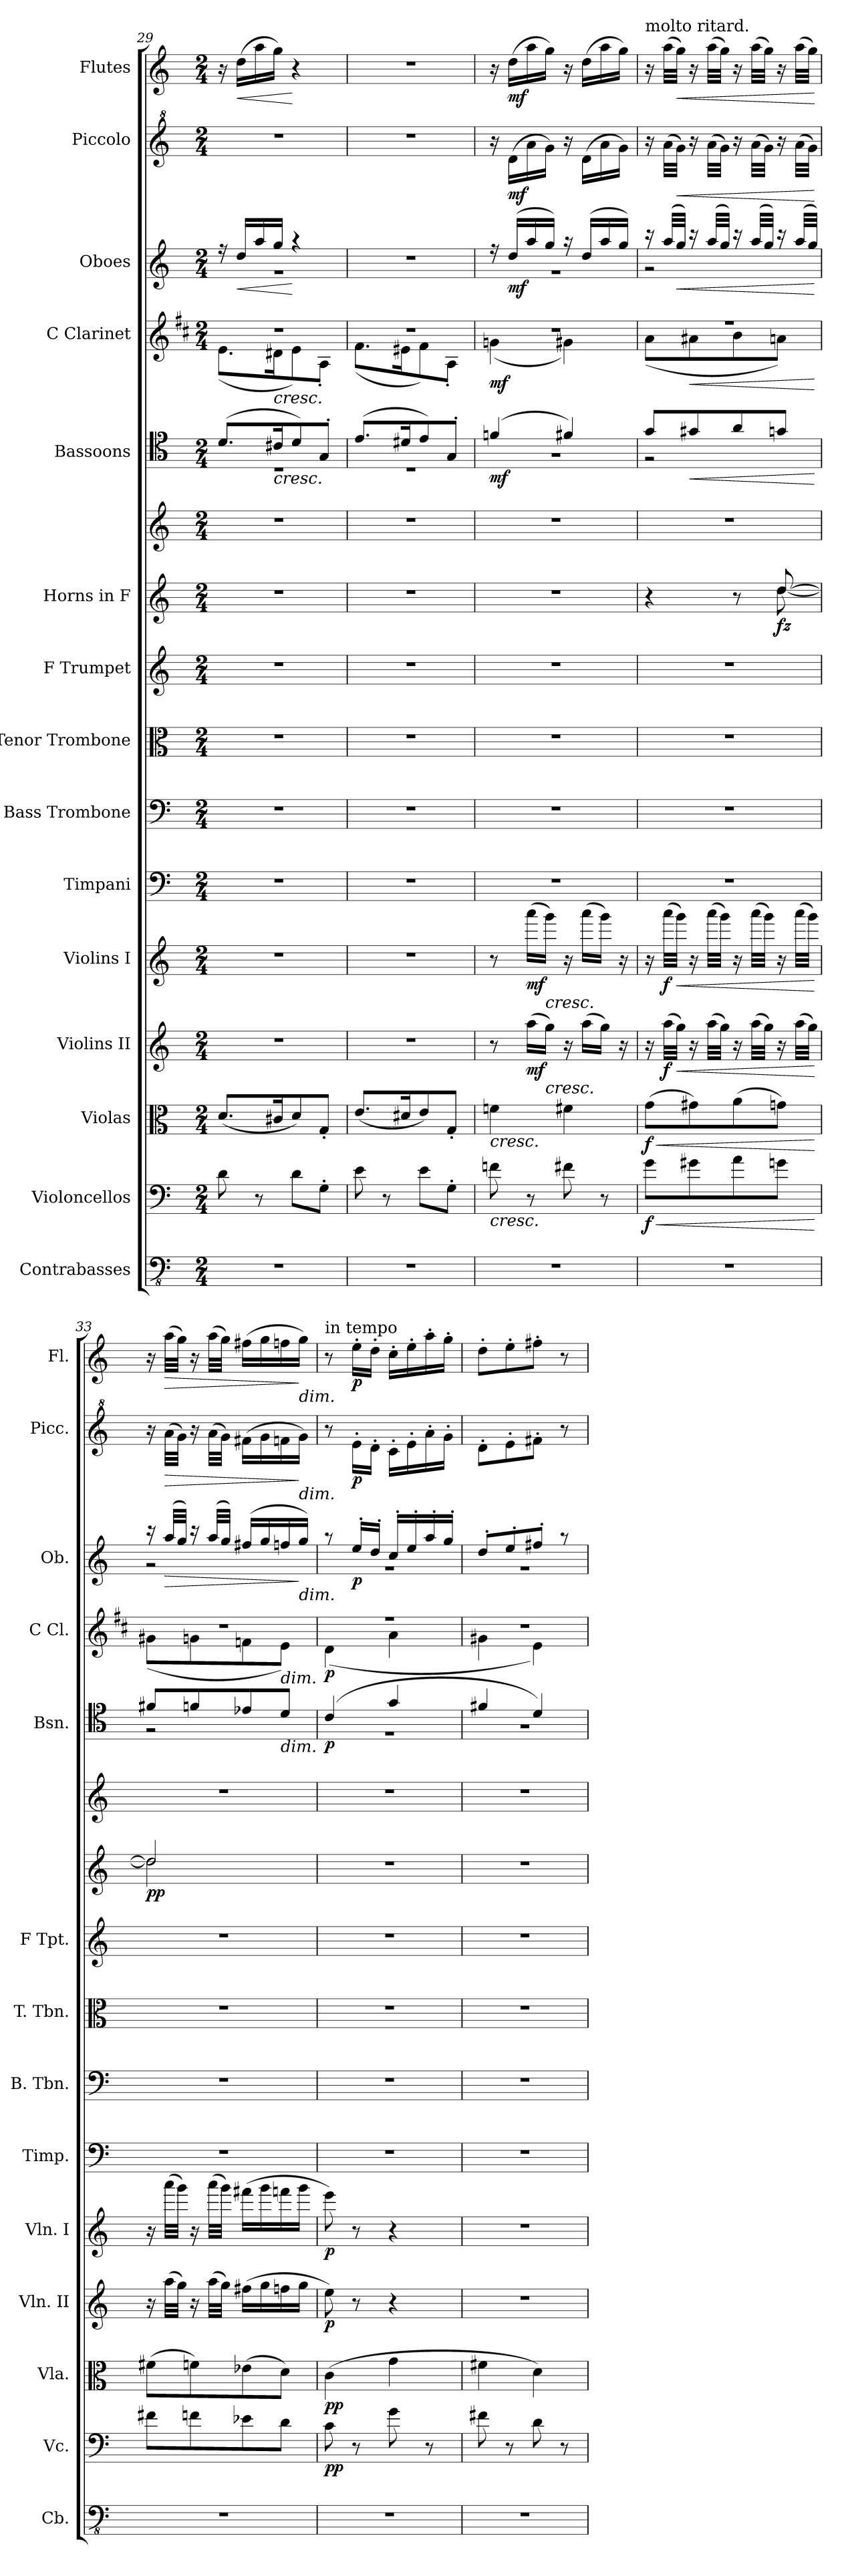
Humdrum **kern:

**kern	**kern	**dynam	**kern	**dynam	**kern	**dynam	**kern	**dynam	**kern	**kern	**kern	**kern	**kern	**kern	**dynam	**kern	**dynam	**kern	**dynam	**kern	**dynam	**kern	**dynam	**kern	**dynam
*part15	*part14	*part14	*part13	*part13	*part12	*part12	*part11	*part11	*part10	*part9	*part8	*part7	*part6	*part6	*part6	*part5	*part5	*part4	*part4	*part3	*part3	*part2	*part2	*part1	*part1
*staff16	*staff15	*staff15	*staff14	*staff14	*staff13	*staff13	*staff12	*staff12	*staff11	*staff10	*staff9	*staff8	*staff7	*staff6	*staff6/7	*staff5	*staff5	*staff4	*staff4	*staff3	*staff3	*staff2	*staff2	*staff1	*staff1
*I"Contrabasses	*I"Violoncellos	*	*I"Violas	*	*I"Violins II	*	*I"Violins I	*	*I"Timpani	*I"Bass Trombone	*I"Tenor Trombone	*I"F Trumpet	*I"Horns in F	*	*	*I"Bassoons	*	*I"C Clarinet	*	*I"Oboes	*	*I"Piccolo	*	*I"Flutes	*
*I'Cb.	*I'Vc.	*	*I'Vla.	*	*I'Vln. II	*	*I'Vln. I	*	*I'Timp.	*I'B. Tbn.	*I'T. Tbn.	*I'F Tpt.	*	*	*	*I'Bsn.	*	*I'C Cl.	*	*I'Ob.	*	*I'Picc.	*	*I'Fl.	*
*clefFv4	*clefF4	*	*clefC3	*	*clefG2	*	*clefG2	*	*clefF4	*clefF4	*clefC3	*clefG2	*clefG2	*clefG2	*	*clefC4	*	*clefG2	*	*clefG2	*	*clefG^2	*	*clefG2	*
*ITrd7c12	*	*	*	*	*	*	*	*	*	*	*	*ITrd-3c-5	*ITrd4c7	*ITrd4c7	*	*	*	*ITrd1c2	*	*	*	*ITrd-7c-12	*	*	*
*k[]	*k[]	*	*k[]	*	*k[]	*	*k[]	*	*k[]	*k[]	*k[]	*k[b-]	*k[b-]	*k[b-]	*	*k[]	*	*k[]	*	*k[]	*	*k[]	*	*k[]	*
*M2/4	*M2/4	*	*M2/4	*	*M2/4	*	*M2/4	*	*M2/4	*M2/4	*M2/4	*M2/4	*M2/4	*M2/4	*	*M2/4	*	*M2/4	*	*M2/4	*	*M2/4	*	*M2/4	*
=29	=29	=29	=29	=29	=29	=29	=29	=29	=29	=29	=29	=29	=29	=29	=29	=29	=29	=29	=29	=29	=29	=29	=29	=29	=29
*	*	*	*	*	*	*	*	*	*	*	*	*	*	*	*	*^	*	*^	*	*^	*	*	*	*	*
2r	8d\	.	(<8.d/L	.	2r	.	2r	.	2r	2r	2r	2r	2r	2r	.	(>8.d/L	2r	.	2r	(<8.d\L	.	16r	2r	.	2r	.	16r	.
!	!	!	!	!	!	!	!	!	!	!	!	!	!	!	!	!	!	!	!	!	!	!	!	!LO:HP:b	!	!	!	!LO:HP:b
.	.	.	.	.	.	.	.	.	.	.	.	.	.	.	.	.	.	.	.	.	.	16dd/LL	.	<	.	.	(>16dd\LL	<
.	8r	.	.	.	.	.	.	.	.	.	.	.	.	.	.	.	.	.	.	.	.	16aa/	.	.	.	.	16aa\	.
!	!	!	!	!	!	!	!	!	!	!	!	!	!	!	!	!	!	!LO:HP:b	!	!	!LO:HP:b	!	!	!	!	!	!	!
.	.	.	16c#X/K	.	.	.	.	.	.	.	.	.	.	.	.	16c#X/K	.	<	.	16c#X\K	<	16gg/JJ	.	.	.	.	16gg\JJ)	.
.	8d\L	.	8d/)	.	.	.	.	.	.	.	.	.	.	.	.	8d/)	.	.	.	8d\)	.	4r	.	[	.	.	4r	[
.	8G'\J	.	8G'/J	.	.	.	.	.	.	.	.	.	.	.	.	8G'/J	.	.	.	8G'\J	.	.	.	.	.	.	.	.
*	*	*	*	*	*	*	*	*	*	*	*	*	*	*	*	*	*	*	*	*	*	*v	*v	*	*	*	*	*
=30	=30	=30	=30	=30	=30	=30	=30	=30	=30	=30	=30	=30	=30	=30	=30	=30	=30	=30	=30	=30	=30	=30	=30	=30	=30	=30	=30
2r	8e\	.	(<8.e/L	.	2r	.	2r	.	2r	2r	2r	2r	2r	2r	.	(>8.e/L	2r	.	2r	(<8.e\L	.	2r	.	2r	.	2r	.
.	8r	.	.	.	.	.	.	.	.	.	.	.	.	.	.	.	.	.	.	.	.	.	.	.	.	.	.
.	.	.	16d#X/K	.	.	.	.	.	.	.	.	.	.	.	.	16d#X/K	.	.	.	16d#X\K	.	.	.	.	.	.	.
.	8e\L	.	8e/)	.	.	.	.	.	.	.	.	.	.	.	.	8e/)	.	.	.	8e\)	.	.	.	.	.	.	.
.	8G'\J	.	8G'/J	.	.	.	.	.	.	.	.	.	.	.	.	8G'/J	.	.	.	8G'\J	.	.	.	.	.	.	.
=31	=31	=31	=31	=31	=31	=31	=31	=31	=31	=31	=31	=31	=31	=31	=31	=31	=31	=31	=31	=31	=31	=31	=31	=31	=31	=31	=31
!	!	!LO:HP:b	!	!LO:HP:b	!	!	!	!	!	!	!	!	!	!	!	!	!	!LO:DY:b	!	!	!LO:DY:b	!	!	!	!	!	!
*	*	*	*	*	*	*	*	*	*	*	*	*	*	*	*	*	*	*	*	*	*	*^	*	*	*	*	*
2r	8fn\	<	4fn\	<	8r	.	8r	.	2r	2r	2r	2r	2r	2r	.	(>4fn/	2r	mf	2r	(<4fn\	mf	16r	2r	.	16r	.	16r	.
!	!	!	!	!	!	!	!	!	!	!	!	!	!	!	!	!	!	!	!	!	!	!	!	!LO:DY:b	!	!LO:DY:b	!	!LO:DY:b
.	.	.	.	.	.	.	.	.	.	.	.	.	.	.	.	.	.	.	.	.	.	(>16dd/LL	.	mf	(>16ddd\LL	mf	(>16dd\LL	mf
!	!	!	!	!	!	!LO:DY:b	!	!LO:DY:b	!	!	!	!	!	!	!	!	!	!	!	!	!	!	!	!	!	!	!	!
.	8r	.	.	.	(>16aa\LL	mf	(>16aaa\LL	mf	.	.	.	.	.	.	.	.	.	.	.	.	.	16aa/	.	.	16aaa\	.	16aa\	.
!	!	!	!	!	!	!LO:HP:b	!	!LO:HP:b	!	!	!	!	!	!	!	!	!	!	!	!	!	!	!	!	!	!	!	!
.	.	.	.	.	16gg\JJ)	<	16ggg\JJ)	<	.	.	.	.	.	.	.	.	.	.	.	.	.	16gg/JJ)	.	.	16ggg\JJ)	.	16gg\JJ)	.
.	8f#X\	.	4f#X\	.	16r	.	16r	.	.	.	.	.	.	.	.	4f#X/)	.	.	.	4f#X\)	.	16r	.	.	16r	.	16r	.
.	.	.	.	.	(>16aa\LL	.	(>16aaa\LL	.	.	.	.	.	.	.	.	.	.	.	.	.	.	(>16dd/LL	.	.	(>16ddd\LL	.	(>16dd\LL	.
.	8r	.	.	.	16gg\JJ)	.	16ggg\JJ)	.	.	.	.	.	.	.	.	.	.	.	.	.	.	16aa/	.	.	16aaa\	.	16aa\	.
.	.	.	.	.	16r	.	16r	.	.	.	.	.	.	.	.	.	.	.	.	.	.	16gg/JJ)	.	.	16ggg\JJ)	.	16gg\JJ)	.
=32	=32	=32	=32	=32	=32	=32	=32	=32	=32	=32	=32	=32	=32	=32	=32	=32	=32	=32	=32	=32	=32	=32	=32	=32	=32	=32	=32	=32
!	!	!	!	!	!	!	!	!	!	!	!	!	!	!	!	!	!	!	!	!	!	!	!	!	!	!	!LO:TX:a:t=molto ritard.	!
!	!	!LO:HP:b	!	!LO:HP:b	!	!	!	!	!	!	!	!	!	!	!	!	!	!	!	!	!	!	!	!	!	!	!	!
*	*	*	*	*	*	*	*	*	*	*	*	*	*^	*	*	*	*	*	*	*	*	*	*	*	*	*	*	*
!	!	!LO:DY:n=1:b	!	!LO:DY:n=1:b	!	!	!	!	!	!	!	!	!	!	!	!	!	!	!	!	!	!	!	!	!	!	!	!	!
2r	8g\L	< f	(>8g\L	< f	16r	.	16r	.	2r	2r	2r	2r	4r	4ryy	2r	.	8g/L	2r	.	2r	(<8g\L	.	16r	2r	.	16r	.	16r	.
!	!	!	!	!	!	!LO:DY:b	!	!LO:DY:b	!	!	!	!	!	!	!	!	!	!	!	!	!	!	!	!	!	!	!	!	!
.	.	.	.	.	(>32aa\LLL	f	(>32aaa\LLL	f	.	.	.	.	.	.	.	.	.	.	.	.	.	.	(>32aa/LLL	.	.	(>32aaa\LLL	.	(>32aa\LLL	.
!	!	!	!	!	!	!LO:HP:b	!	!LO:HP:b	!	!	!	!	!	!	!	!	!	!	!	!	!	!	!	!	!LO:HP:b	!	!LO:HP:b	!	!LO:HP:b
.	.	.	.	.	32gg\JJJ)	<	32ggg\JJJ)	<	.	.	.	.	.	.	.	.	.	.	.	.	.	.	32gg/JJJ)	.	<	32ggg\JJJ)	<	32gg\JJJ)	<
*	*	*	*	*	*	*	*	*	*	*	*	*	*	*	*	*	*	*	*	*	*	*	*	*	*	*	*	*MM80	*
!	!	!	!	!	!	!	!	!	!	!	!	!	!	!	!	!	!	!	!LO:HP:b	!	!	!LO:HP:b	!	!	!	!	!	!	!
.	8g#X\	.	8g#X\)	.	16r	.	16r	.	.	.	.	.	.	.	.	.	8g#X/	.	<	.	8g#X\	<	16r	.	.	16r	.	16r	.
.	.	.	.	.	(>32aa\LLL	.	(>32aaa\LLL	.	.	.	.	.	.	.	.	.	.	.	.	.	.	.	(>32aa/LLL	.	.	(>32aaa\LLL	.	(>32aa\LLL	.
.	.	.	.	.	32gg\JJJ)	.	32ggg\JJJ)	.	.	.	.	.	.	.	.	.	.	.	.	.	.	.	32gg/JJJ)	.	.	32ggg\JJJ)	.	32gg\JJJ)	.
.	8a\	.	(>8a\	.	16r	.	16r	.	.	.	.	.	8r	8ryy	.	.	8a/	.	.	.	8a\	.	16r	.	.	16r	.	16r	.
.	.	.	.	.	(>32aa\LLL	.	(>32aaa\LLL	.	.	.	.	.	.	.	.	.	.	.	.	.	.	.	(>32aa/LLL	.	.	(>32aaa\LLL	.	(>32aa\LLL	.
.	.	.	.	.	32gg\JJJ)	.	32ggg\JJJ)	.	.	.	.	.	.	.	.	.	.	.	.	.	.	.	32gg/JJJ)	.	.	32ggg\JJJ)	.	32gg\JJJ)	.
*	*	*	*	*	*	*	*	*	*	*	*	*	*	*	*	*	*	*	*	*	*	*	*	*	*	*	*	*MM76	*
!	!	!	!	!	!	!	!	!	!	!	!	!	!	!	!	!LO:DY:b=2	!	!	!	!	!	!	!	!	!	!	!	!	!
.	8gn\J	.	8gn\J)	.	16r	.	16r	.	.	.	.	.	[8g/	[8g\	.	fz	8gn/J	.	.	.	8gn\J)	.	16r	.	.	16r	.	16r	.
.	.	.	.	.	(>32aa\LLL	.	(>32aaa\LLL	.	.	.	.	.	.	.	.	.	.	.	.	.	.	.	(>32aa/LLL	.	.	(>32aaa\LLL	.	(>32aa\LLL	.
.	.	.	.	.	32gg\JJJ)	.	32ggg\JJJ)	.	.	.	.	.	.	.	.	.	.	.	.	.	.	.	32gg/JJJ)	.	.	32ggg\JJJ)	.	32gg\JJJ)	.
*	*	*	*	*	*	*	*	*	*	*	*	*	*	*	*	*	*v	*v	*	*	*	*	*v	*v	*	*	*	*	*
*	*	*	*	*	*	*	*	*	*	*	*	*	*v	*v	*	*	*	*	*v	*v	*	*	*	*	*	*	*
.	.	[	.	[	.	[	.	[	.	.	.	.	.	.	.	.	[	.	[	.	[	.	[	.	[
!!LO:PB:g=z
=33	=33	=33	=33	=33	=33	=33	=33	=33	=33	=33	=33	=33	=33	=33	=33	=33	=33	=33	=33	=33	=33	=33	=33	=33	=33
*	*	*	*	*	*	*	*	*	*	*	*	*	*^	*	*	*^	*	*^	*	*^	*	*	*	*	*
!	!	!	!	!	!	!	!	!	!	!	!	!	!	!	!	!LO:DY:b=2	!	!	!	!	!	!	!	!	!	!	!	!	!
2r	8f#X\L	.	(>8f#X\L	.	16r	.	16r	.	2r	2r	2r	2r	2g/]	2g\]	2r	pp	8f#X/L	2r	.	2r	(<8f#X\L	.	16r	2r	.	16r	.	16r	.
!	!	!	!	!	!	!	!	!	!	!	!	!	!	!	!	!	!	!	!	!	!	!	!	!	!LO:HP:b	!	!LO:HP:b	!	!LO:HP:b
.	.	.	.	.	(>32aa\LLL	.	(>32aaa\LLL	.	.	.	.	.	.	.	.	.	.	.	.	.	.	.	(>32aa/LLL	.	>	(>32aaa\LLL	>	(>32aa\LLL	>
.	.	.	.	.	32gg\JJJ)	.	32ggg\JJJ)	.	.	.	.	.	.	.	.	.	.	.	.	.	.	.	32gg/JJJ)	.	.	32ggg\JJJ)	.	32gg\JJJ)	.
*	*	*	*	*	*	*	*	*	*	*	*	*	*	*	*	*	*	*	*	*	*	*	*	*	*	*	*	*MM72	*
.	8fn\	.	8fn\)	.	16r	.	16r	.	.	.	.	.	.	.	.	.	8fn/	.	.	.	8fn\	.	16r	.	.	16r	.	16r	.
.	.	.	.	.	(>32aa\LLL	.	(>32aaa\LLL	.	.	.	.	.	.	.	.	.	.	.	.	.	.	.	(>32aa/LLL	.	.	(>32aaa\LLL	.	(>32aa\LLL	.
.	.	.	.	.	32gg\JJJ)	.	32ggg\JJJ)	.	.	.	.	.	.	.	.	.	.	.	.	.	.	.	32gg/JJJ)	.	.	32ggg\JJJ)	.	32gg\JJJ)	.
.	8e-X\	.	(>8e-X\	.	(>16ff#X\LL	.	(>16fff#X\LL	.	.	.	.	.	.	.	.	.	8e-X/	.	.	.	8e-X\	.	(>16ff#X/LL	.	.	(>16fff#X\LL	.	(>16ff#X\LL	.
.	.	.	.	.	16gg\	.	16ggg\	.	.	.	.	.	.	.	.	.	.	.	.	.	.	.	16gg/	.	.	16ggg\	.	16gg\	.
*	*	*	*	*	*	*	*	*	*	*	*	*	*	*	*	*	*	*	*	*	*	*	*	*	*	*	*	*MM68	*
!	!	!	!	!	!	!	!	!	!	!	!	!	!	!	!	!	!	!	!	!	!LO:TX:b:i:t=dim.	!	!	!	!	!	!	!	!
!	!	!	!	!	!	!	!	!	!	!	!	!	!	!	!	!	!LO:TX:b:i:t=dim.	!	!	!	!	!	!	!	!	!	!	!	!
.	8d\J	.	8d\J)	.	16ffn\	.	16fffn\	.	.	.	.	.	.	.	.	.	8d/J	.	[	.	8d\J)	[	16ffn/	.	.	16fffn\	.	16ffn\	.
!	!	!	!	!	!	!	!	!	!	!	!	!	!	!	!	!	!	!	!	!	!	!	!	!	!	!	!	!LO:TX:b:i:t=dim.	!
!	!	!	!	!	!	!	!	!	!	!	!	!	!	!	!	!	!	!	!	!	!	!	!	!	!	!LO:TX:b:i:t=dim.	!	!	!
!	!	!	!	!	!	!	!	!	!	!	!	!	!	!	!	!	!	!	!	!	!	!	!LO:TX:b:i:t=dim.	!	!	!	!	!	!
.	.	.	.	.	16gg\JJ	.	16ggg\JJ	.	.	.	.	.	.	.	.	.	.	.	.	.	.	.	16gg/JJ)	.	]	16ggg\JJ)	]	16gg\JJ)	]
*	*	*	*	*	*	*	*	*	*	*	*	*	*	*	*	*	*v	*v	*	*	*	*	*v	*v	*	*	*	*	*
*	*	*	*	*	*	*	*	*	*	*	*	*	*v	*v	*	*	*	*	*v	*v	*	*	*	*	*	*	*
.	.	[	.	[	.	[	.	[	.	.	.	.	.	.	.	.	.	.	.	.	.	.	.	.	.
=34	=34	=34	=34	=34	=34	=34	=34	=34	=34	=34	=34	=34	=34	=34	=34	=34	=34	=34	=34	=34	=34	=34	=34	=34	=34
*	*	*	*	*	*	*	*	*	*	*	*	*	*	*	*	*	*	*	*	*	*	*	*	*MM84	*
*	*	*	*	*	*	*	*	*	*	*	*	*	*	*	*	*^	*	*^	*	*^	*	*	*	*	*
!	!	!	!	!	!	!	!	!	!	!	!	!	!	!	!	!	!	!	!	!	!	!	!	!	!	!	!LO:TX:t=in tempo	!
!	!	!LO:DY:b	!	!LO:DY:b	!	!LO:DY:b	!	!LO:DY:b	!	!	!	!	!	!	!	!	!	!LO:DY:b	!	!	!LO:DY:b	!	!	!	!	!	!	!
2r	8c\	pp	(>4c\	pp	8ee\)	p	8eee\)	p	2r	2r	2r	2r	2r	2r	.	(>4c/	2r	p	2r	(<4c\	p	8r	2r	.	8r	.	8r	.
!	!	!	!	!	!	!	!	!	!	!	!	!	!	!	!	!	!	!	!	!	!	!	!	!LO:DY:b	!	!LO:DY:b	!	!LO:DY:b
.	8r	.	.	.	8r	.	8r	.	.	.	.	.	.	.	.	.	.	.	.	.	.	16ee'/LL	.	p	16eee'\LL	p	16ee'\LL	p
.	.	.	.	.	.	.	.	.	.	.	.	.	.	.	.	.	.	.	.	.	.	16dd'/JJ	.	.	16ddd'\JJ	.	16dd'\JJ	.
.	8g\	.	4g\	.	4r	.	4r	.	.	.	.	.	.	.	.	4g/	.	.	.	4g\	.	16cc'/LL	.	.	16ccc'\LL	.	16cc'\LL	.
.	.	.	.	.	.	.	.	.	.	.	.	.	.	.	.	.	.	.	.	.	.	16ee'/	.	.	16eee'\	.	16ee'\	.
.	8r	.	.	.	.	.	.	.	.	.	.	.	.	.	.	.	.	.	.	.	.	16aa'/	.	.	16aaa'\	.	16aa'\	.
.	.	.	.	.	.	.	.	.	.	.	.	.	.	.	.	.	.	.	.	.	.	16gg'/JJ	.	.	16ggg'\JJ	.	16gg'\JJ	.
=35	=35	=35	=35	=35	=35	=35	=35	=35	=35	=35	=35	=35	=35	=35	=35	=35	=35	=35	=35	=35	=35	=35	=35	=35	=35	=35	=35	=35
2r	8f#X\	.	4f#X\	.	2r	.	2r	.	2r	2r	2r	2r	2r	2r	.	4f#X/	2r	.	2r	4f#X\	.	8dd'/L	2r	.	8ddd'\L	.	8dd'\L	.
.	8r	.	.	.	.	.	.	.	.	.	.	.	.	.	.	.	.	.	.	.	.	8ee'/	.	.	8eee'\	.	8ee'\	.
.	8d\	.	4d\)	.	.	.	.	.	.	.	.	.	.	.	.	4d/)	.	.	.	4d\)	.	8ff#X'/J	.	.	8fff#X'\J	.	8ff#X'\J	.
.	8r	.	.	.	.	.	.	.	.	.	.	.	.	.	.	.	.	.	.	.	.	8r	.	.	8r	.	8r	.
*	*	*	*	*	*	*	*	*	*	*	*	*	*	*	*	*v	*v	*	*	*	*	*v	*v	*	*	*	*	*
*	*	*	*	*	*	*	*	*	*	*	*	*	*	*	*	*	*	*v	*v	*	*	*	*	*	*	*
=	=	=	=	=	=	=	=	=	=	=	=	=	=	=	=	=	=	=	=	=	=	=	=	=	=
*-	*-	*-	*-	*-	*-	*-	*-	*-	*-	*-	*-	*-	*-	*-	*-	*-	*-	*-	*-	*-	*-	*-	*-	*-	*-
